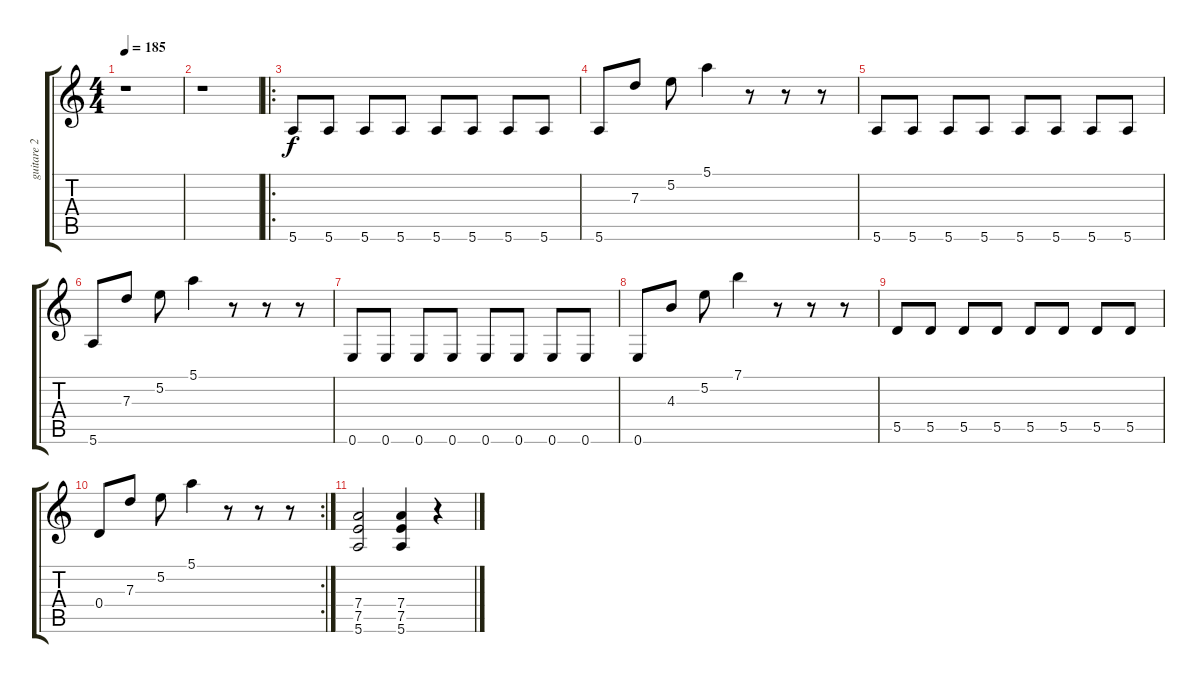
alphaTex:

\track ("guitare 2" "guitare 2") {instrument overdrivenguitar}
\staff {score tabs}
\tuning (E4 B3 G3 D3 A2 E2) {hide}
\ts (4 4)
\tempo 185
\clef g2
\ks c
r.1{dy f} |
r.1 |
\ro
5.6.8 5.6.8 5.6.8 5.6.8 5.6.8 5.6.8 5.6.8 5.6.8 |
5.6.8 7.3.8 5.2.8 5.1.4 r.8 r.8 r.8 |
5.6.8 5.6.8 5.6.8 5.6.8 5.6.8 5.6.8 5.6.8 5.6.8 |
5.6.8 7.3.8 5.2.8 5.1.4 r.8 r.8 r.8 |
0.6.8 0.6.8 0.6.8 0.6.8 0.6.8 0.6.8 0.6.8 0.6.8 |
0.6.8 4.3.8 5.2.8 7.1.4 r.8 r.8 r.8 |
5.5.8 5.5.8 5.5.8 5.5.8 5.5.8 5.5.8 5.5.8 5.5.8 |
\rc 2
0.4.8 7.3.8 5.2.8 5.1.4 r.8 r.8 r.8 |
(7.4 7.5 5.6).2 (7.4 7.5 5.6).4 r.4
